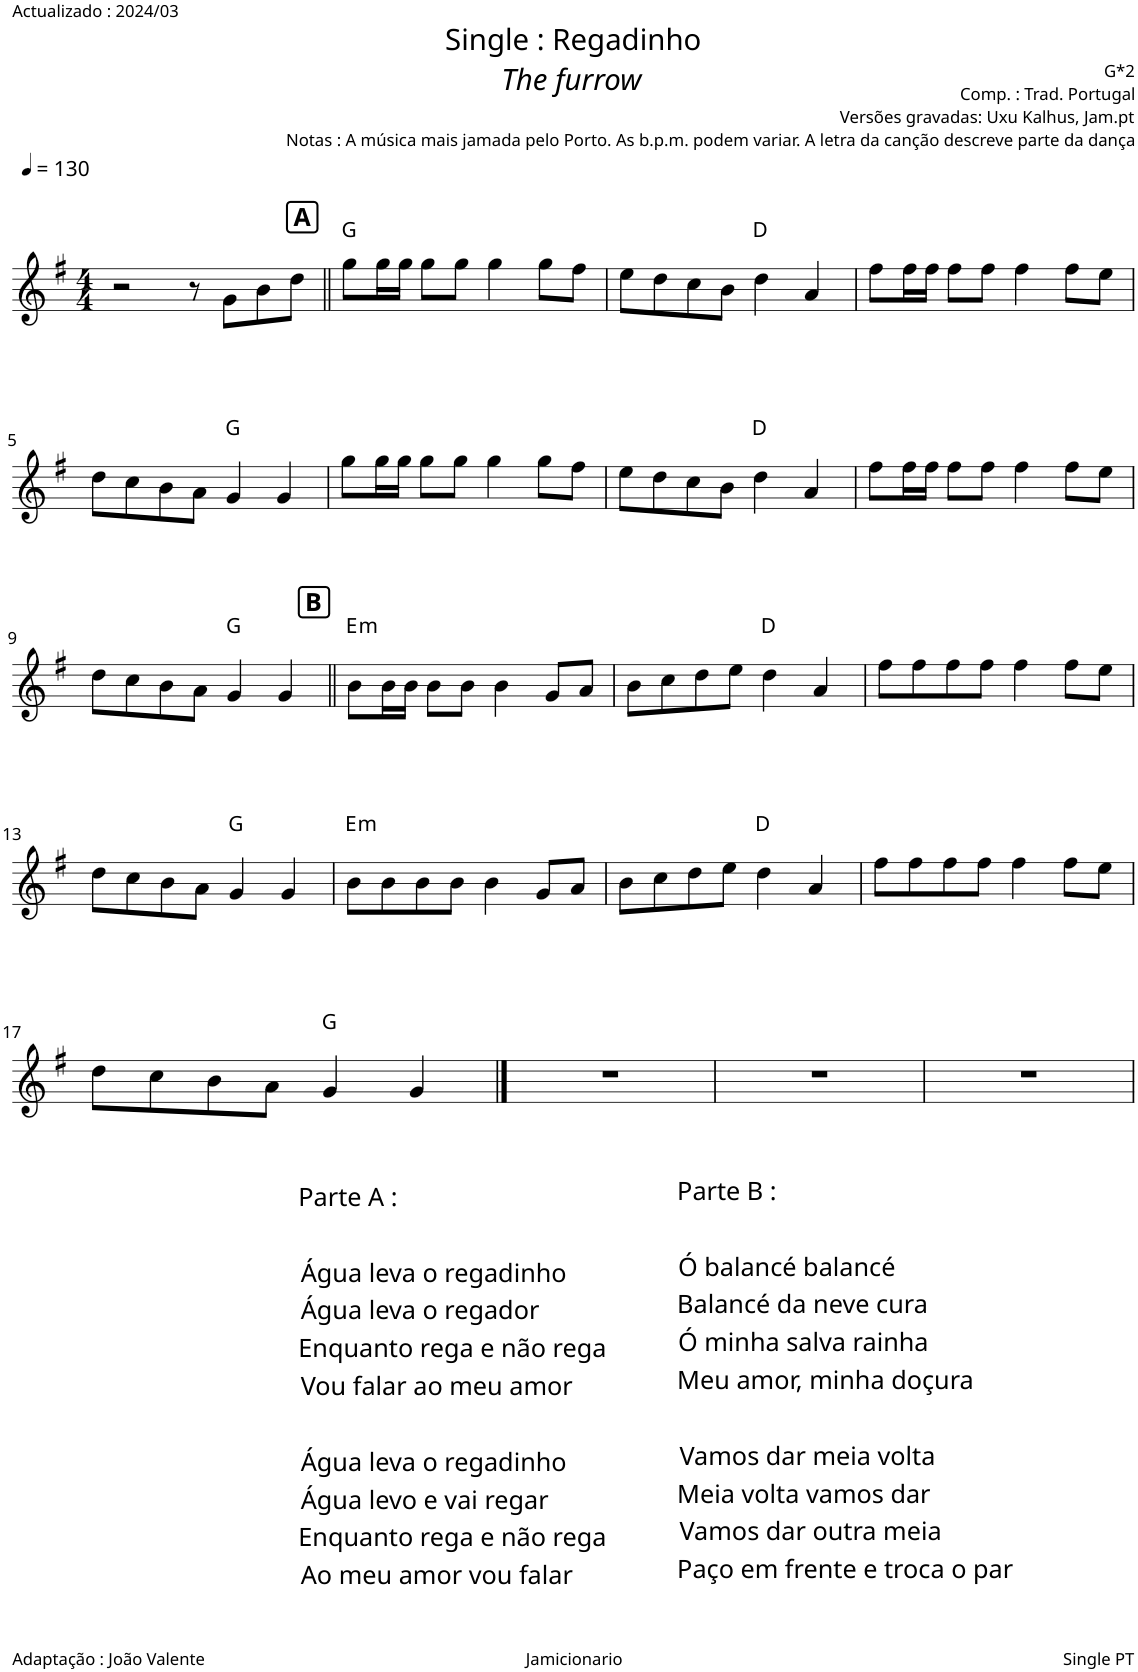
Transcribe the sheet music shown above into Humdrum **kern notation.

**kern	**harte
*part1	*part1
*staff1	*
*I"Piano	*
*I'Pno.	*
*clefG2	*
*k[f#]	*
*M4/4	*
*MM130	*
=1	=1
2r	.
8r	.
8g\L	.
8b\	.
8dd\J	.
!!LO:REH:place=s1:a:B:cj:fs=12:t=A
=2||	=2||
8gg\L	G:maj
16gg\L	.
16gg\JJ	.
8gg\L	.
8gg\J	.
4gg\	.
8gg\L	.
8ff#\J	.
=3	=3
8ee\L	.
8dd\	.
8cc\	.
8b\J	.
4dd\	D:maj
4a/	.
=4	=4
8ff#\L	.
16ff#\L	.
16ff#\JJ	.
8ff#\L	.
8ff#\J	.
4ff#\	.
8ff#\L	.
8ee\J	.
!!LO:LB:g=z
=5	=5
8dd\L	.
8cc\	.
8b\	.
8a\J	.
4g/	G:maj
4g/	.
=6	=6
8gg\L	.
16gg\L	.
16gg\JJ	.
8gg\L	.
8gg\J	.
4gg\	.
8gg\L	.
8ff#\J	.
=7	=7
8ee\L	.
8dd\	.
8cc\	.
8b\J	.
4dd\	D:maj
4a/	.
=8	=8
8ff#\L	.
16ff#\L	.
16ff#\JJ	.
8ff#\L	.
8ff#\J	.
4ff#\	.
8ff#\L	.
8ee\J	.
!!LO:LB:g=z
=9	=9
8dd\L	.
8cc\	.
8b\	.
8a\J	.
4g/	G:maj
4g/	.
!!LO:REH:place=s1:a:B:cj:fs=12:t=B
=10||	=10||
!	!LO:H:kt=m
8b\L	E:min
16b\L	.
16b\JJ	.
8b\L	.
8b\J	.
4b\	.
8g/L	.
8a/J	.
=11	=11
8b\L	.
8cc\	.
8dd\	.
8ee\J	.
4dd\	D:maj
4a/	.
=12	=12
8ff#\L	.
8ff#\	.
8ff#\	.
8ff#\J	.
4ff#\	.
8ff#\L	.
8ee\J	.
!!LO:LB:g=z
=13	=13
8dd\L	.
8cc\	.
8b\	.
8a\J	.
4g/	G:maj
4g/	.
=14	=14
!	!LO:H:kt=m
8b\L	E:min
8b\	.
8b\	.
8b\J	.
4b\	.
8g/L	.
8a/J	.
=15	=15
8b\L	.
8cc\	.
8dd\	.
8ee\J	.
4dd\	D:maj
4a/	.
=16	=16
8ff#\L	.
8ff#\	.
8ff#\	.
8ff#\J	.
4ff#\	.
8ff#\L	.
8ee\J	.
!!LO:LB:g=z
=17	=17
8dd\L	.
8cc\	.
8b\	.
8a\J	.
4g/	G:maj
!LO:TX:b:t=Parte A &colon;	!
!LO:TX:b:t=Água leva o regadinho	!
!LO:TX:b:t=Água leva o regador	!
!LO:TX:b:t=Enquanto rega e não rega	!
!LO:TX:b:t=Vou falar ao meu amor	!
!LO:TX:b:t=Água leva o regadinho	!
!LO:TX:b:t=Água levo e vai regar	!
!LO:TX:b:t=Enquanto rega e não rega	!
!LO:TX:b:t=Ao meu amor vou falar	!
!LO:TX:b:t=Parte B &colon;	!
!LO:TX:b:t=Ó balancé balancé	!
!LO:TX:b:t=Balancé da neve cura	!
!LO:TX:b:t=Ó minha salva rainha	!
!LO:TX:b:t=Meu amor, minha doçura	!
!LO:TX:b:t=Vamos dar meia volta	!
!LO:TX:b:t=Meia volta vamos dar	!
!LO:TX:b:t=Vamos dar outra meia	!
!LO:TX:b:t=Paço em frente e troca o par	!
4g/	.
==18	==18
1r	.
=19	=19
1r	.
=20	=20
1r	.
=	=
*-	*-
